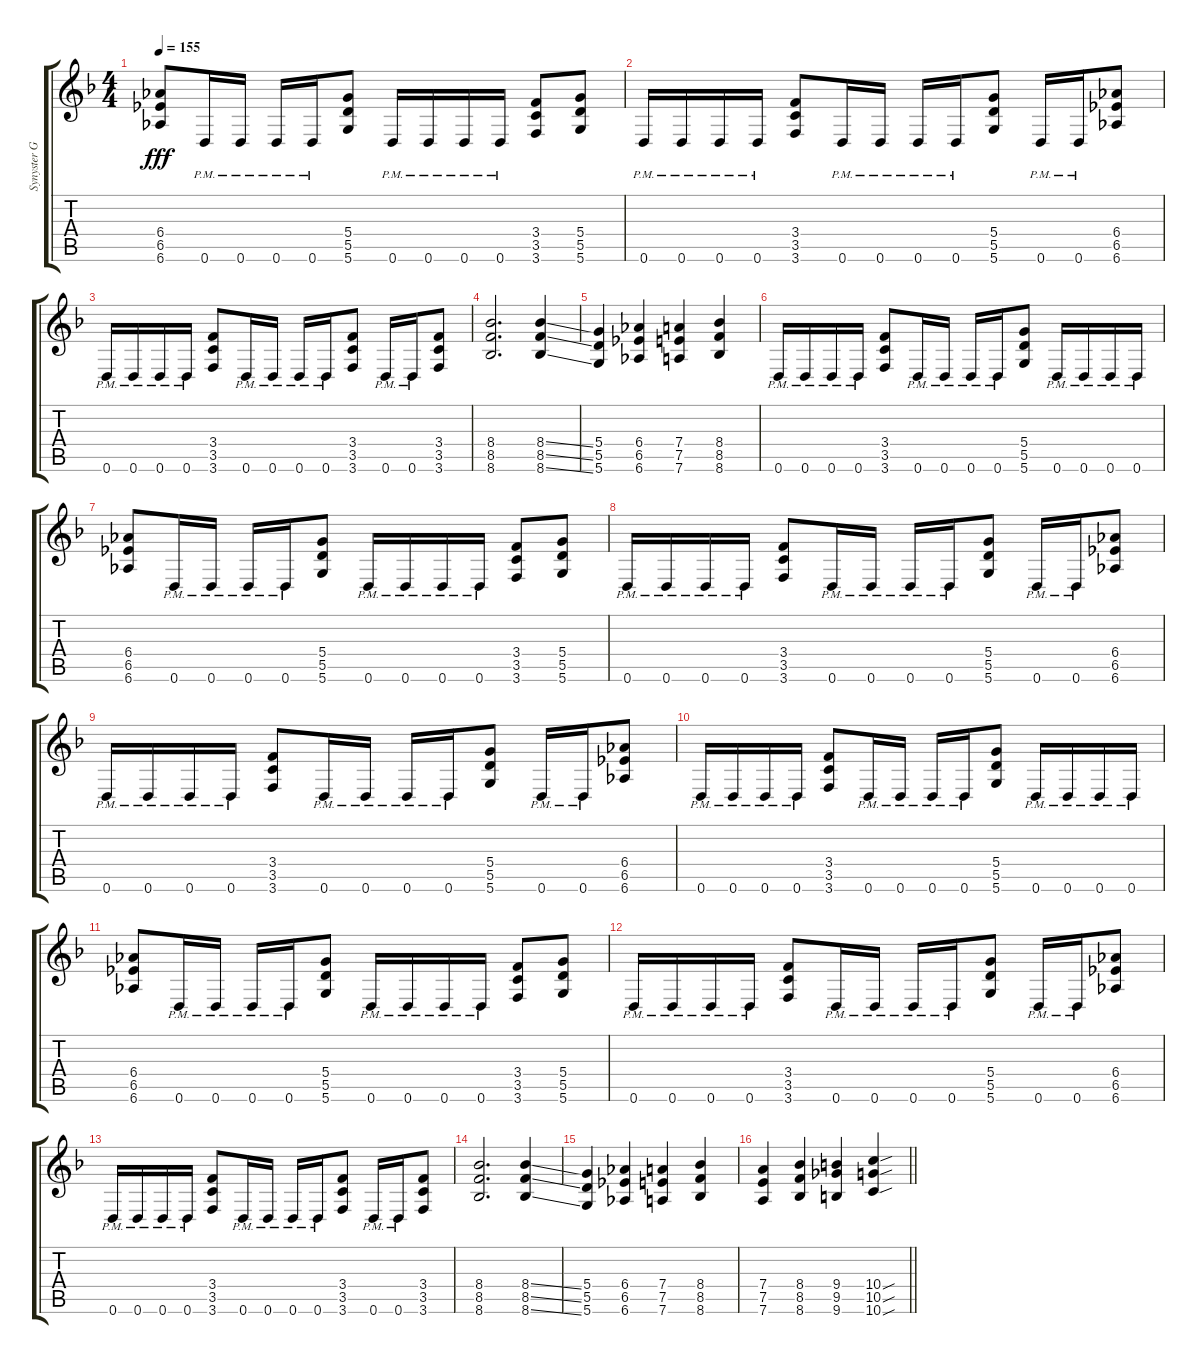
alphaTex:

\track ("Synyster Gates" "Synyster G") {instrument distortionguitar}
\staff {score tabs}
\tuning (E4 B3 G3 D3 A2 D2) {hide}
\ts (4 4)
\tempo 155
\clef g2
\ks f
(6.4 6.5 6.6).8{dy fff} 0.6{pm}.16 0.6{pm}.16 0.6{pm}.16 0.6{pm}.16 (5.4 5.5 5.6).8 0.6{pm}.16 0.6{pm}.16 0.6{pm}.16 0.6{pm}.16 (3.4 3.5 3.6).8 (5.4 5.5 5.6).8 |
0.6{pm}.16 0.6{pm}.16 0.6{pm}.16 0.6{pm}.16 (3.4 3.5 3.6).8 0.6{pm}.16 0.6{pm}.16 0.6{pm}.16 0.6{pm}.16 (5.4 5.5 5.6).8 0.6{pm}.16 0.6{pm}.16 (6.4 6.5 6.6).8 |
0.6{pm}.16 0.6{pm}.16 0.6{pm}.16 0.6{pm}.16 (3.4 3.5 3.6).8 0.6{pm}.16 0.6{pm}.16 0.6{pm}.16 0.6{pm}.16 (3.4 3.5 3.6).8 0.6{pm}.16 0.6{pm}.16 (3.4 3.5 3.6).8 |
(8.4 8.5 8.6).2{d} (8.4{ss} 8.5{ss} 8.6{ss}).4 |
(5.4 5.5 5.6).4 (6.4 6.5 6.6).4 (7.4 7.5 7.6).4 (8.4 8.5 8.6).4 |
0.6{pm}.16 0.6{pm}.16 0.6{pm}.16 0.6{pm}.16 (3.4 3.5 3.6).8 0.6{pm}.16 0.6{pm}.16 0.6{pm}.16 0.6{pm}.16 (5.4 5.5 5.6).8 0.6{pm}.16 0.6{pm}.16 0.6{pm}.16 0.6{pm}.16 |
(6.4 6.5 6.6).8 0.6{pm}.16 0.6{pm}.16 0.6{pm}.16 0.6{pm}.16 (5.4 5.5 5.6).8 0.6{pm}.16 0.6{pm}.16 0.6{pm}.16 0.6{pm}.16 (3.4 3.5 3.6).8 (5.4 5.5 5.6).8 |
0.6{pm}.16 0.6{pm}.16 0.6{pm}.16 0.6{pm}.16 (3.4 3.5 3.6).8 0.6{pm}.16 0.6{pm}.16 0.6{pm}.16 0.6{pm}.16 (5.4 5.5 5.6).8 0.6{pm}.16 0.6{pm}.16 (6.4 6.5 6.6).8 |
0.6{pm}.16 0.6{pm}.16 0.6{pm}.16 0.6{pm}.16 (3.4 3.5 3.6).8 0.6{pm}.16 0.6{pm}.16 0.6{pm}.16 0.6{pm}.16 (5.4 5.5 5.6).8 0.6{pm}.16 0.6{pm}.16 (6.4 6.5 6.6).8 |
0.6{pm}.16 0.6{pm}.16 0.6{pm}.16 0.6{pm}.16 (3.4 3.5 3.6).8 0.6{pm}.16 0.6{pm}.16 0.6{pm}.16 0.6{pm}.16 (5.4 5.5 5.6).8 0.6{pm}.16 0.6{pm}.16 0.6{pm}.16 0.6{pm}.16 |
(6.4 6.5 6.6).8 0.6{pm}.16 0.6{pm}.16 0.6{pm}.16 0.6{pm}.16 (5.4 5.5 5.6).8 0.6{pm}.16 0.6{pm}.16 0.6{pm}.16 0.6{pm}.16 (3.4 3.5 3.6).8 (5.4 5.5 5.6).8 |
0.6{pm}.16 0.6{pm}.16 0.6{pm}.16 0.6{pm}.16 (3.4 3.5 3.6).8 0.6{pm}.16 0.6{pm}.16 0.6{pm}.16 0.6{pm}.16 (5.4 5.5 5.6).8 0.6{pm}.16 0.6{pm}.16 (6.4 6.5 6.6).8 |
0.6{pm}.16 0.6{pm}.16 0.6{pm}.16 0.6{pm}.16 (3.4 3.5 3.6).8 0.6{pm}.16 0.6{pm}.16 0.6{pm}.16 0.6{pm}.16 (3.4 3.5 3.6).8 0.6{pm}.16 0.6{pm}.16 (3.4 3.5 3.6).8 |
(8.4 8.5 8.6).2{d} (8.4{ss} 8.5{ss} 8.6{ss}).4 |
(5.4 5.5 5.6).4 (6.4 6.5 6.6).4 (7.4 7.5 7.6).4 (8.4 8.5 8.6).4 |
\barLineRight lightlight
(7.4 7.5 7.6).4 (8.4 8.5 8.6).4 (9.4 9.5 9.6).4 (10.4{sou} 10.5{sou} 10.6{sou}).4
